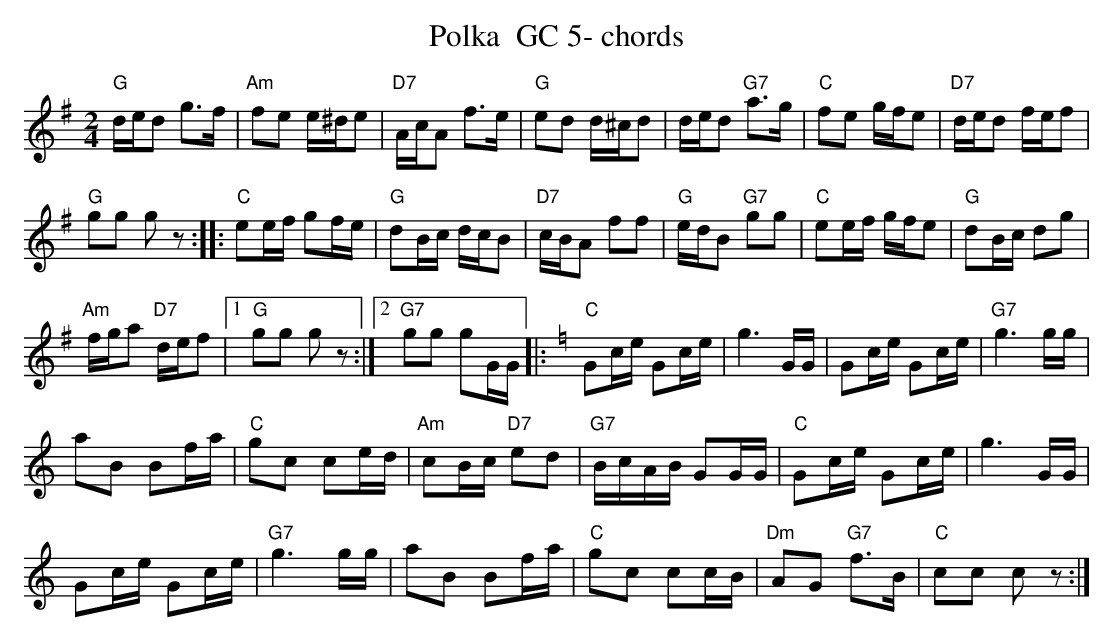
X:1
T:Polka  GC 5- chords
M:2/4
L:1/16
K:Gmaj%%MIDI gchordon
"G"ded2 g3f | "Am"f2e2 e^de2 | "D7"AcA2 f3e | "G"e2d2 d^cd2 | ded2 "G7"a3g | "C"f2e2 gfe2 | "D7"ded2 fef2 |
"G"g2g2 g2z2 :: "C"e2ef g2fe | "G"d2Bc dcB2 | "D7"cBA2 f2f2 | "G"edB2 "G7"g2g2 | "C"e2ef gfe2 | "G"d2Bc d2g2 |
"Am"fga2 "D7"def2 |1 "G"g2g2 g2z2 :|2 "G7"g2g2 g2GG |: [K:Cmaj] "C"G2ce G2ce | g6GG | G2ce G2ce | "G7"g6gg |
a2B2 B2fa | "C"g2c2 c2ed | "Am"c2Bc "D7"e2d2 | "G7"BcAB G2GG | "C"G2ce G2ce | g6GG |
G2ce G2ce | "G7"g6gg | a2B2 B2fa | "C"g2c2 c2cB | "Dm"A2G2 "G7"f3B | "C"c2c2 c2z2 :|
